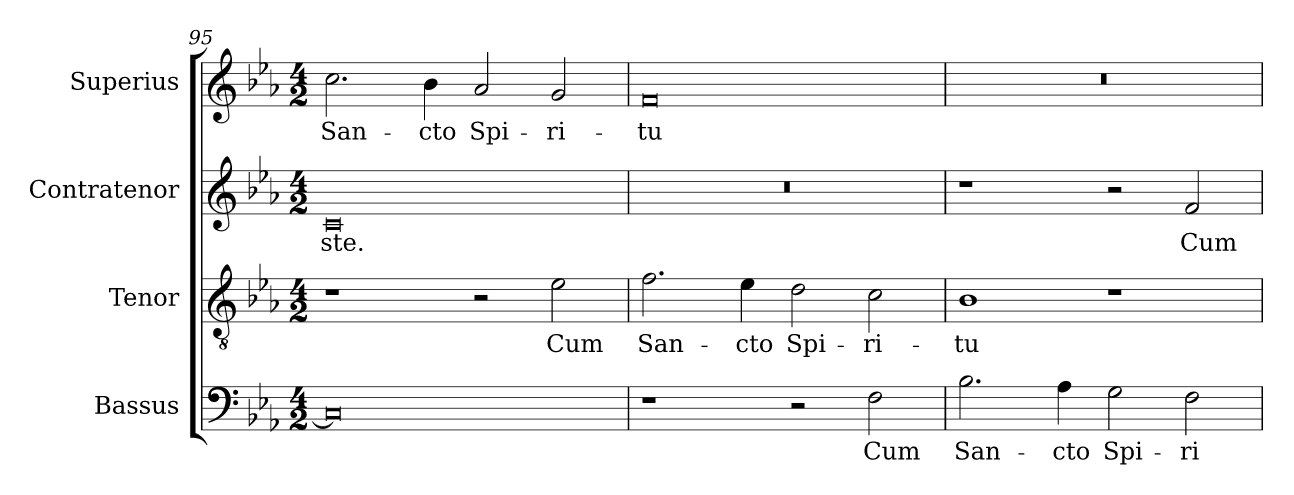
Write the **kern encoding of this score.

**kern	**text	**kern	**text	**kern	**text	**kern	**text
*part4	*part4	*part3	*part3	*part2	*part2	*part1	*part1
*staff4	*staff4	*staff3	*staff3	*staff2	*staff2	*staff1	*staff1
*I"Bassus	*	*I"Tenor	*	*I"Contratenor	*	*I"Superius	*
*I'B.	*	*I'T.	*	*	*	*	*
*clefF4	*	*clefGv2	*	*clefG2	*	*clefG2	*
*	*	*ITrd7c12	*	*ITrd7c12	*	*	*
*k[b-e-a-]	*	*k[b-e-a-]	*	*k[b-e-a-]	*	*k[b-e-a-]	*
*E-:	*	*E-:	*	*E-:	*	*E-:	*
*M4/2	*	*M4/2	*	*M4/2	*	*M4/2	*
=95	=95	=95	=95	=95	=95	=95	=95
!	!	!	!	!	!LO:LY:b:color=#000000	!	!
!	!	!	!	!	!	!	!LO:LY:b:color=#000000
0Ci]	.	1r	.	0Ci	-ste.	2.cci\	San-
!	!	!	!	!	!	!	!LO:LY:b:color=#000000
.	.	.	.	.	.	4b-i\	-cto
!	!	!	!	!	!	!	!LO:LY:b:color=#000000
.	.	2r	.	.	.	2a-i/	Spi-
!	!	!	!LO:LY:b:color=#000000	!	!	!	!
!	!	!	!	!	!	!	!LO:LY:b:color=#000000
.	.	2E-i\	Cum	.	.	2gi/	-ri-
=96	=96	=96	=96	=96	=96	=96	=96
!	!	!	!LO:LY:b:color=#000000	!LO:N:vis=1	!	!	!
!	!	!	!	!	!	!	!LO:LY:b:color=#000000
1r	.	2.Fi\	San-	0r	.	0fi	-tu
!	!	!	!LO:LY:b:color=#000000	!	!	!	!
.	.	4E-i\	-cto	.	.	.	.
!	!	!	!LO:LY:b:color=#000000	!	!	!	!
2r	.	2Di\	Spi-	.	.	.	.
!	!LO:LY:b:color=#000000	!	!	!	!	!	!
!	!	!	!LO:LY:b:color=#000000	!	!	!	!
2Fi\	Cum	2Ci\	-ri-	.	.	.	.
=97	=97	=97	=97	=97	=97	=97	=97
!	!LO:LY:b:color=#000000	!	!	!	!	!	!
!	!	!	!LO:LY:b:color=#000000	!	!	!LO:N:vis=1	!
2.B-i\	San-	1BB-i	-tu	1r	.	0r	.
!	!LO:LY:b:color=#000000	!	!	!	!	!	!
4A-i\	-cto	.	.	.	.	.	.
!	!LO:LY:b:color=#000000	!	!	!	!	!	!
2Gi\	Spi-	1r	.	2r	.	.	.
!	!LO:LY:b:color=#000000	!	!	!	!	!	!
!	!	!	!	!	!LO:LY:b:color=#000000	!	!
2Fi\	-ri-	.	.	2Fi/	Cum	.	.
=	=	=	=	=	=	=	=
*-	*-	*-	*-	*-	*-	*-	*-
